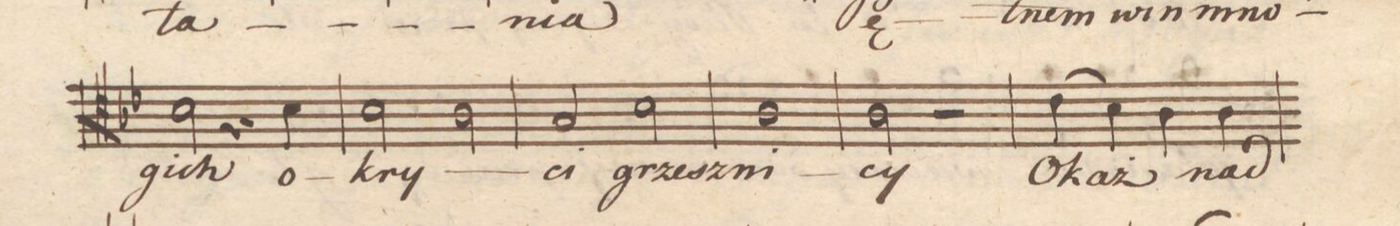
**kern	**text	**dynam
*I"Tenore	*	*
*clefC4	*	*
*k[b-e-]	*	*
*met(c)	*	*
*M4/4	*	*
2B-\	-gich	.
4r	.	.
4B-\	o-	.
=67	=67	=67
2B-\	-kry-	.
2A\	.	.
=68	=68	=68
2G/	-ci	.
2B-\	grzesz-	.
=69	=69	=69
1A\	-ni-	.
=70	=70	=70
2A\	-cy	.
2r	.	.
=71	=71	=71
(4c\	O-	.
4B-\)	.	.
4A\	-każ	.
4A\	nad	.
=72	=72	=72
*-	*-	*-
